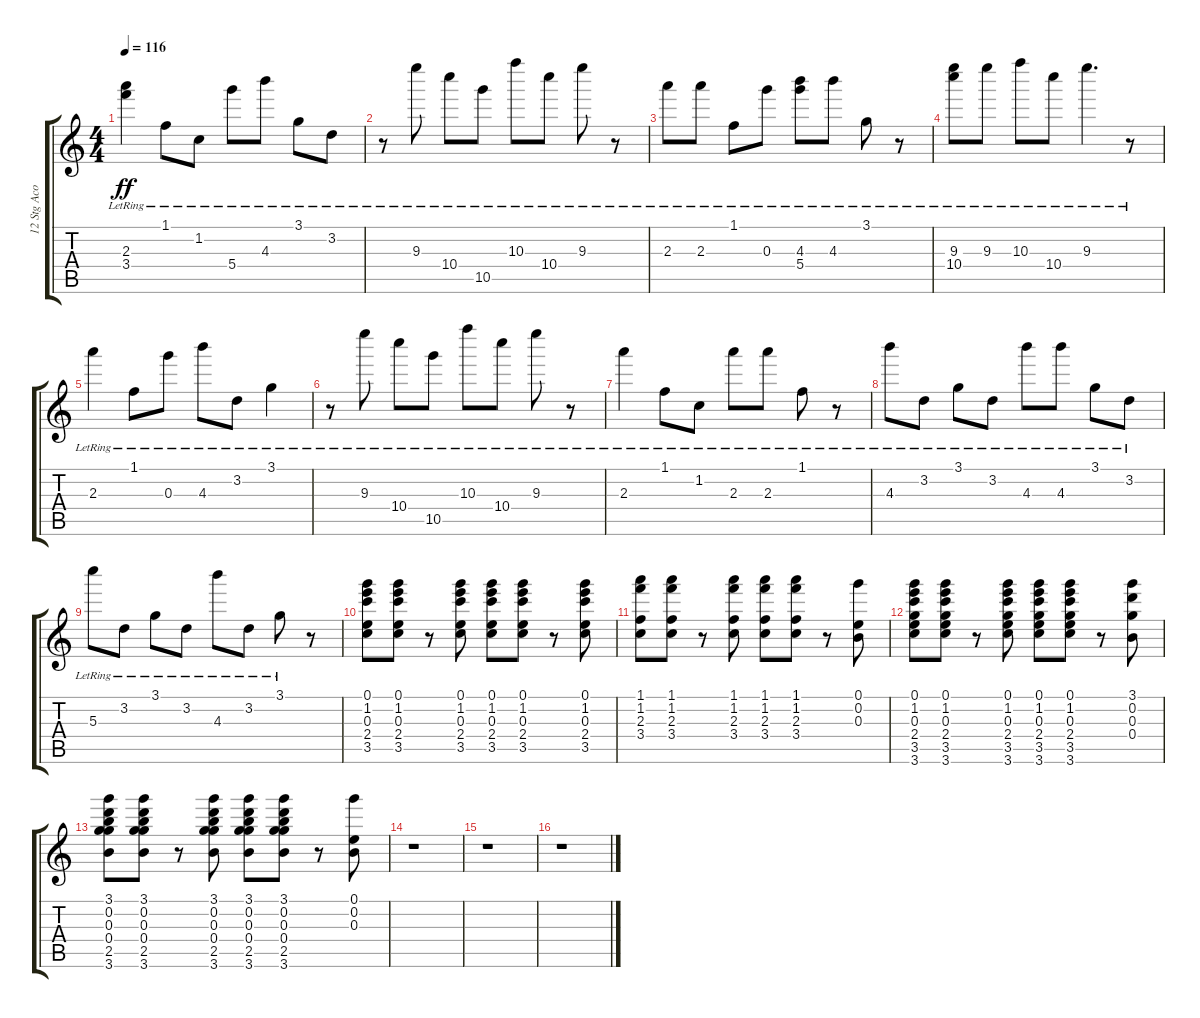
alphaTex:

\track ("12 Stg Acoustic Gtr." "12 Stg Aco") {instrument acousticguitarsteel}
\staff {score tabs}
\tuning (E4 B3 G5 D5 A4 E4) {hide}
\ts (4 4)
\tempo 116
\clef g2
\ks c
(2.3{lr} 3.4{lr}).4{dy ff} 1.1{lr}.8 1.2{lr}.8 5.4{lr}.8 4.3{lr}.8 3.1{lr}.8 3.2{lr}.8 |
r.8 9.3{lr}.8 10.4{lr}.8 10.5{lr}.8 10.3{lr}.8 10.4{lr}.8 9.3{lr}.8 r.8 |
2.3{lr}.8 2.3{lr}.8 1.1{lr}.8 0.3{lr}.8 (4.3{lr} 5.4{lr}).8 4.3{lr}.8 3.1{lr}.8 r.8 |
(9.3{lr} 10.4{lr}).8 9.3{lr}.8 10.3{lr}.8 10.4{lr}.8 9.3{lr}.4{d} r.8 |
2.3{lr}.4 1.1{lr}.8 0.3{lr}.8 4.3{lr}.8 3.2{lr}.8 3.1{lr}.4 |
r.8 9.3{lr}.8 10.4{lr}.8 10.5{lr}.8 10.3{lr}.8 10.4{lr}.8 9.3{lr}.8 r.8 |
2.3{lr}.4 1.1{lr}.8 1.2{lr}.8 2.3{lr}.8 2.3{lr}.8 1.1{lr}.8 r.8 |
4.3{lr}.8 3.2{lr}.8 3.1{lr}.8 3.2{lr}.8 4.3{lr}.8 4.3{lr}.8 3.1{lr}.8 3.2{lr}.8 |
5.3{lr}.8 3.2{lr}.8 3.1{lr}.8 3.2{lr}.8 4.3{lr}.8 3.2{lr}.8 3.1{lr}.8 r.8 |
(0.1 1.2 0.3 2.4 3.5).8 (0.1 1.2 0.3 2.4 3.5).8 r.8 (0.1 1.2 0.3 2.4 3.5).8 (0.1 1.2 0.3 2.4 3.5).8 (0.1 1.2 0.3 2.4 3.5).8 r.8 (0.1 1.2 0.3 2.4 3.5).8 |
(1.1 1.2 2.3 3.4).8 (1.1 1.2 2.3 3.4).8 r.8 (1.1 1.2 2.3 3.4).8 (1.1 1.2 2.3 3.4).8 (1.1 1.2 2.3 3.4).8 r.8 (0.1 0.2 0.3).8 |
(0.1 1.2 0.3 2.4 3.5 3.6).8 (0.1 1.2 0.3 2.4 3.5 3.6).8 r.8 (0.1 1.2 0.3 2.4 3.5 3.6).8 (0.1 1.2 0.3 2.4 3.5 3.6).8 (0.1 1.2 0.3 2.4 3.5 3.6).8 r.8 (3.1 0.2 0.3 0.4).8 |
(3.1 0.2 0.3 0.4 2.5 3.6).8 (3.1 0.2 0.3 0.4 2.5 3.6).8 r.8 (3.1 0.2 0.3 0.4 2.5 3.6).8 (3.1 0.2 0.3 0.4 2.5 3.6).8 (3.1 0.2 0.3 0.4 2.5 3.6).8 r.8 (0.1 0.2 0.3).8 |
r.1 |
r.1 |
r.1
